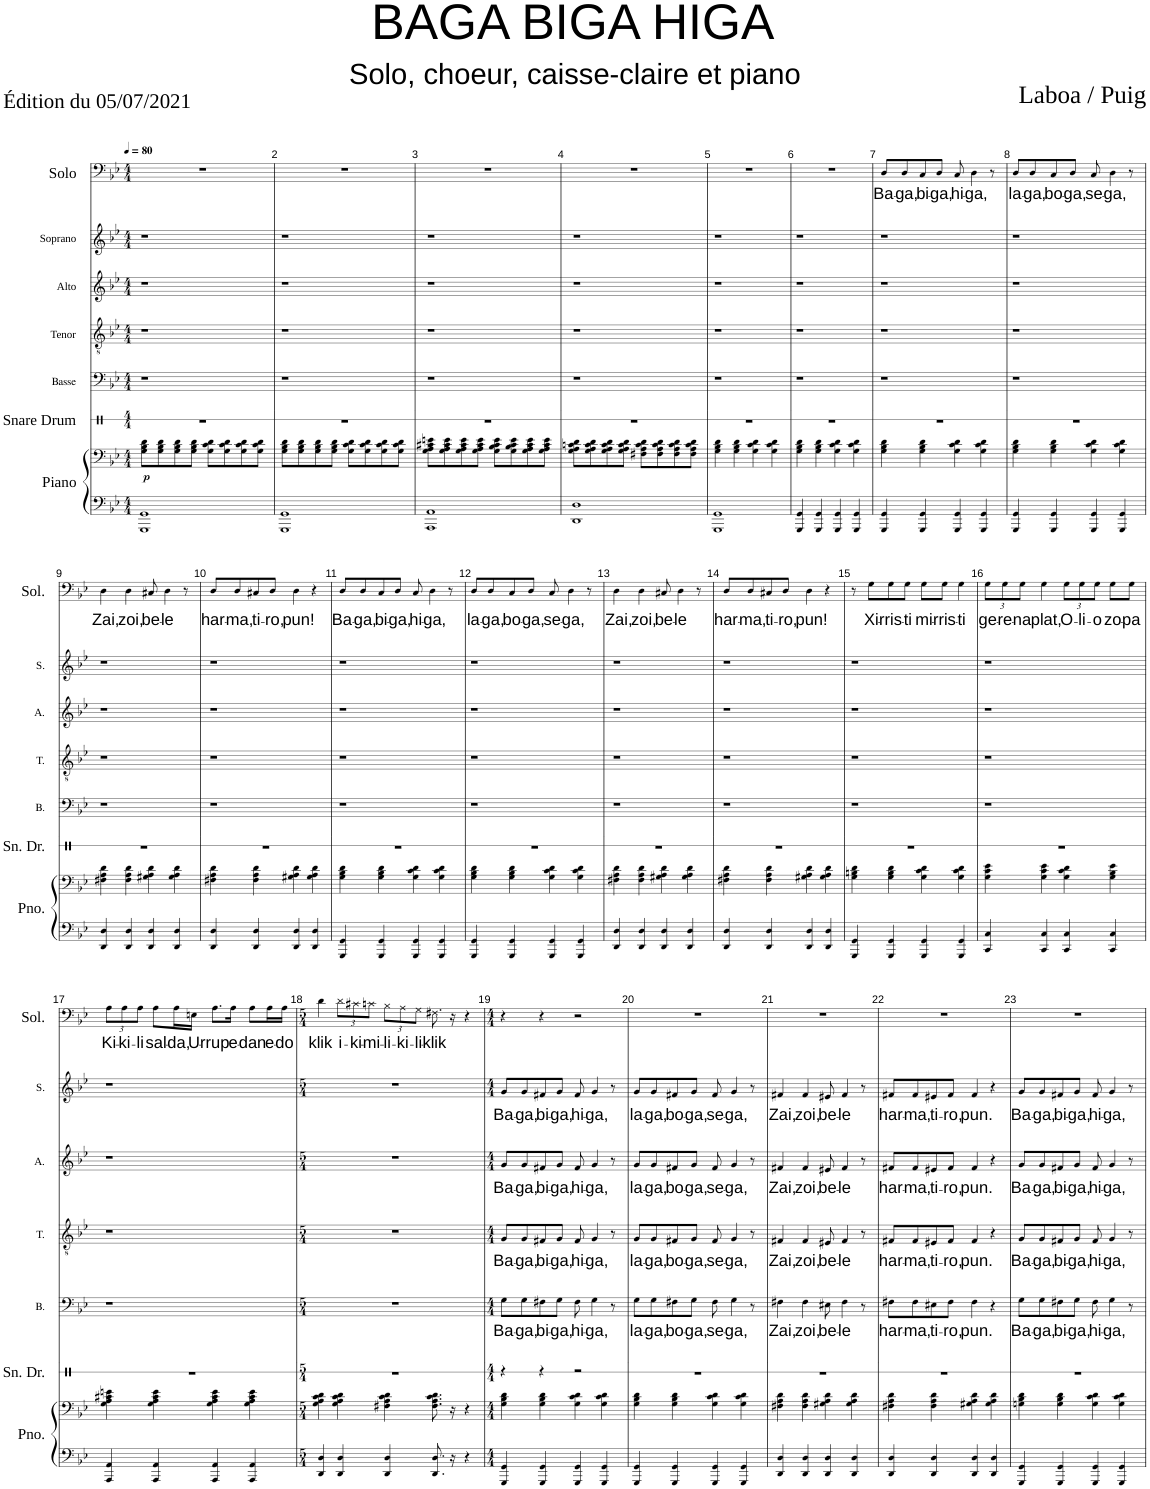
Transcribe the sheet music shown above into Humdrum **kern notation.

**kern	**kern	**dynam	**kern	**kern	**text	**kern	**text	**kern	**text	**kern	**text	**kern	**text
*part7	*part7	*part7	*part6	*part5	*part5	*part4	*part4	*part3	*part3	*part2	*part2	*part1	*part1
*staff8	*staff7	*staff7/8	*staff6	*staff5	*staff5	*staff4	*staff4	*staff3	*staff3	*staff2	*staff2	*staff1	*staff1
*I"Piano	*	*	*I"Snare Drum	*I"Basse	*	*I"Tenor	*	*I"Alto	*	*I"Soprano	*	*I"Solo	*
*I'Pno.	*	*	*I'Sn. Dr.	*I'B.	*	*I'T.	*	*I'A.	*	*I'S.	*	*I'Sol.	*
*	*	*	*stria1	*	*	*	*	*	*	*	*	*	*
*clefF4	*clefF4	*	*clefX	*clefF4	*	*clefGv2	*	*clefG2	*	*clefG2	*	*clefF4	*
*k[b-e-]	*k[b-e-]	*	*k[b-e-]	*k[b-e-]	*	*k[b-e-]	*	*k[b-e-]	*	*k[b-e-]	*	*k[b-e-]	*
*M4/4	*M4/4	*	*M4/4	*M4/4	*	*M4/4	*	*M4/4	*	*M4/4	*	*M4/4	*
*MM80	*MM80	*	*MM80	*MM80	*	*MM80	*	*MM80	*	*MM80	*	*MM80	*
=1	=1	=1	=1	=1	=1	=1	=1	=1	=1	=1	=1	=1	=1
!	!	!LO:DY:a=2	!	!	!	!	!	!	!	!	!	!	!
1GGG 1GG	8G\ 8B-\ 8d\L	p	1r	1r	.	1r	.	1r	.	1r	.	1r	.
.	8G\ 8B-\ 8d\	.	.	.	.	.	.	.	.	.	.	.	.
.	8G\ 8B-\ 8d\	.	.	.	.	.	.	.	.	.	.	.	.
.	8G\ 8B-\ 8d\J	.	.	.	.	.	.	.	.	.	.	.	.
.	8G\ 8c\ 8d\L	.	.	.	.	.	.	.	.	.	.	.	.
.	8G\ 8c\ 8d\	.	.	.	.	.	.	.	.	.	.	.	.
.	8G\ 8c\ 8d\	.	.	.	.	.	.	.	.	.	.	.	.
.	8G\ 8c\ 8d\J	.	.	.	.	.	.	.	.	.	.	.	.
=2	=2	=2	=2	=2	=2	=2	=2	=2	=2	=2	=2	=2	=2
1GGG 1GG	8G\ 8B-\ 8d\L	.	1r	1r	.	1r	.	1r	.	1r	.	1r	.
.	8G\ 8B-\ 8d\	.	.	.	.	.	.	.	.	.	.	.	.
.	8G\ 8B-\ 8d\	.	.	.	.	.	.	.	.	.	.	.	.
.	8G\ 8B-\ 8d\J	.	.	.	.	.	.	.	.	.	.	.	.
.	8G\ 8c\ 8d\L	.	.	.	.	.	.	.	.	.	.	.	.
.	8G\ 8c\ 8d\	.	.	.	.	.	.	.	.	.	.	.	.
.	8G\ 8c\ 8d\	.	.	.	.	.	.	.	.	.	.	.	.
.	8G\ 8c\ 8d\J	.	.	.	.	.	.	.	.	.	.	.	.
=3	=3	=3	=3	=3	=3	=3	=3	=3	=3	=3	=3	=3	=3
1AAA 1AA	8G\ 8A\ 8c#X\ 8en\L	.	1r	1r	.	1r	.	1r	.	1r	.	1r	.
.	8G\ 8A\ 8c#\ 8e\	.	.	.	.	.	.	.	.	.	.	.	.
.	8G\ 8A\ 8c#\ 8e\	.	.	.	.	.	.	.	.	.	.	.	.
.	8G\ 8A\ 8c#\ 8e\J	.	.	.	.	.	.	.	.	.	.	.	.
.	8G\ 8B-\ 8c#\ 8e\L	.	.	.	.	.	.	.	.	.	.	.	.
.	8G\ 8B-\ 8c#\ 8e\	.	.	.	.	.	.	.	.	.	.	.	.
.	8G\ 8A\ 8c#\ 8e\	.	.	.	.	.	.	.	.	.	.	.	.
.	8G\ 8A\ 8c#\ 8e\J	.	.	.	.	.	.	.	.	.	.	.	.
=4	=4	=4	=4	=4	=4	=4	=4	=4	=4	=4	=4	=4	=4
1DD 1D	8G\ 8A\ 8cn\ 8d\L	.	1r	1r	.	1r	.	1r	.	1r	.	1r	.
.	8G\ 8A\ 8c\ 8d\	.	.	.	.	.	.	.	.	.	.	.	.
.	8G\ 8A\ 8c\ 8d\	.	.	.	.	.	.	.	.	.	.	.	.
.	8G\ 8A\ 8c\ 8d\J	.	.	.	.	.	.	.	.	.	.	.	.
.	8F#X\ 8A\ 8c\ 8d\L	.	.	.	.	.	.	.	.	.	.	.	.
.	8F#\ 8A\ 8c\ 8d\	.	.	.	.	.	.	.	.	.	.	.	.
.	8F#\ 8A\ 8c\ 8d\	.	.	.	.	.	.	.	.	.	.	.	.
.	8F#\ 8A\ 8c\ 8d\J	.	.	.	.	.	.	.	.	.	.	.	.
=5	=5	=5	=5	=5	=5	=5	=5	=5	=5	=5	=5	=5	=5
1GGG 1GG	4G\ 4B-\ 4d\	.	1r	1r	.	1r	.	1r	.	1r	.	1r	.
.	4G\ 4B-\ 4d\	.	.	.	.	.	.	.	.	.	.	.	.
.	4G\ 4c\ 4d\	.	.	.	.	.	.	.	.	.	.	.	.
.	4G\ 4c\ 4d\	.	.	.	.	.	.	.	.	.	.	.	.
=6	=6	=6	=6	=6	=6	=6	=6	=6	=6	=6	=6	=6	=6
4GGG/ 4GG/	4G\ 4B-\ 4d\	.	1r	1r	.	1r	.	1r	.	1r	.	1r	.
4GGG/ 4GG/	4G\ 4B-\ 4d\	.	.	.	.	.	.	.	.	.	.	.	.
4GGG/ 4GG/	4G\ 4c\ 4d\	.	.	.	.	.	.	.	.	.	.	.	.
4GGG/ 4GG/	4G\ 4c\ 4d\	.	.	.	.	.	.	.	.	.	.	.	.
=7	=7	=7	=7	=7	=7	=7	=7	=7	=7	=7	=7	=7	=7
!	!	!	!	!	!	!	!	!	!	!	!	!	!LO:LY:b
4GGG/ 4GG/	4G\ 4B-\ 4d\	.	1r	1r	.	1r	.	1r	.	1r	.	8D/L	Ba-
!	!	!	!	!	!	!	!	!	!	!	!	!	!LO:LY:b
.	.	.	.	.	.	.	.	.	.	.	.	8D/	-ga,
!	!	!	!	!	!	!	!	!	!	!	!	!	!LO:LY:b
4GGG/ 4GG/	4G\ 4B-\ 4d\	.	.	.	.	.	.	.	.	.	.	8C/	bi-
!	!	!	!	!	!	!	!	!	!	!	!	!	!LO:LY:b
.	.	.	.	.	.	.	.	.	.	.	.	8D/J	-ga,
!	!	!	!	!	!	!	!	!	!	!	!	!	!LO:LY:b
4GGG/ 4GG/	4G\ 4c\ 4d\	.	.	.	.	.	.	.	.	.	.	8C/	hi-
!	!	!	!	!	!	!	!	!	!	!	!	!	!LO:LY:b
.	.	.	.	.	.	.	.	.	.	.	.	4D\	-ga,
4GGG/ 4GG/	4G\ 4c\ 4d\	.	.	.	.	.	.	.	.	.	.	.	.
.	.	.	.	.	.	.	.	.	.	.	.	8r	.
=8	=8	=8	=8	=8	=8	=8	=8	=8	=8	=8	=8	=8	=8
!	!	!	!	!	!	!	!	!	!	!	!	!	!LO:LY:b
4GGG/ 4GG/	4G\ 4B-\ 4d\	.	1r	1r	.	1r	.	1r	.	1r	.	8D/L	la-
!	!	!	!	!	!	!	!	!	!	!	!	!	!LO:LY:b
.	.	.	.	.	.	.	.	.	.	.	.	8D/	-ga,
!	!	!	!	!	!	!	!	!	!	!	!	!	!LO:LY:b
4GGG/ 4GG/	4G\ 4B-\ 4d\	.	.	.	.	.	.	.	.	.	.	8C/	bo-
!	!	!	!	!	!	!	!	!	!	!	!	!	!LO:LY:b
.	.	.	.	.	.	.	.	.	.	.	.	8D/J	-ga,
!	!	!	!	!	!	!	!	!	!	!	!	!	!LO:LY:b
4GGG/ 4GG/	4G\ 4c\ 4d\	.	.	.	.	.	.	.	.	.	.	8C/	se-
!	!	!	!	!	!	!	!	!	!	!	!	!	!LO:LY:b
.	.	.	.	.	.	.	.	.	.	.	.	4D\	-ga,
4GGG/ 4GG/	4G\ 4c\ 4d\	.	.	.	.	.	.	.	.	.	.	.	.
.	.	.	.	.	.	.	.	.	.	.	.	8r	.
!!LO:LB:g=z
=9	=9	=9	=9	=9	=9	=9	=9	=9	=9	=9	=9	=9	=9
!	!	!	!	!	!	!	!	!	!	!	!	!	!LO:LY:b
4DD/ 4D/	4F#X\ 4A\ 4d\	.	1r	1r	.	1r	.	1r	.	1r	.	4D\	Zai,
!	!	!	!	!	!	!	!	!	!	!	!	!	!LO:LY:b
4DD/ 4D/	4F#\ 4A\ 4d\	.	.	.	.	.	.	.	.	.	.	4D\	zoi,
!	!	!	!	!	!	!	!	!	!	!	!	!	!LO:LY:b
4DD/ 4D/	4G#X\ 4A\ 4d\	.	.	.	.	.	.	.	.	.	.	8C#X/	be-
!	!	!	!	!	!	!	!	!	!	!	!	!	!LO:LY:b
.	.	.	.	.	.	.	.	.	.	.	.	4D\	-le
4DD/ 4D/	4G#\ 4A\ 4d\	.	.	.	.	.	.	.	.	.	.	.	.
.	.	.	.	.	.	.	.	.	.	.	.	8r	.
=10	=10	=10	=10	=10	=10	=10	=10	=10	=10	=10	=10	=10	=10
!	!	!	!	!	!	!	!	!	!	!	!	!	!LO:LY:b
4DD/ 4D/	4F#X\ 4A\ 4d\	.	1r	1r	.	1r	.	1r	.	1r	.	8D/L	har-
!	!	!	!	!	!	!	!	!	!	!	!	!	!LO:LY:b
.	.	.	.	.	.	.	.	.	.	.	.	8D/	-ma,
!	!	!	!	!	!	!	!	!	!	!	!	!	!LO:LY:b
4DD/ 4D/	4F#\ 4A\ 4d\	.	.	.	.	.	.	.	.	.	.	8C#X/	ti-
!	!	!	!	!	!	!	!	!	!	!	!	!	!LO:LY:b
.	.	.	.	.	.	.	.	.	.	.	.	8D/J	-ro,
!	!	!	!	!	!	!	!	!	!	!	!	!	!LO:LY:b
4DD/ 4D/	4G#X\ 4A\ 4d\	.	.	.	.	.	.	.	.	.	.	4D\	pun!
4DD/ 4D/	4G#\ 4A\ 4d\	.	.	.	.	.	.	.	.	.	.	4r	.
=11	=11	=11	=11	=11	=11	=11	=11	=11	=11	=11	=11	=11	=11
!	!	!	!	!	!	!	!	!	!	!	!	!	!LO:LY:b
4GGG/ 4GG/	4G\ 4B-\ 4d\	.	1r	1r	.	1r	.	1r	.	1r	.	8D/L	Ba-
!	!	!	!	!	!	!	!	!	!	!	!	!	!LO:LY:b
.	.	.	.	.	.	.	.	.	.	.	.	8D/	-ga,
!	!	!	!	!	!	!	!	!	!	!	!	!	!LO:LY:b
4GGG/ 4GG/	4G\ 4B-\ 4d\	.	.	.	.	.	.	.	.	.	.	8C/	bi-
!	!	!	!	!	!	!	!	!	!	!	!	!	!LO:LY:b
.	.	.	.	.	.	.	.	.	.	.	.	8D/J	-ga,
!	!	!	!	!	!	!	!	!	!	!	!	!	!LO:LY:b
4GGG/ 4GG/	4G\ 4c\ 4d\	.	.	.	.	.	.	.	.	.	.	8C/	hi-
!	!	!	!	!	!	!	!	!	!	!	!	!	!LO:LY:b
.	.	.	.	.	.	.	.	.	.	.	.	4D\	-ga,
4GGG/ 4GG/	4G\ 4c\ 4d\	.	.	.	.	.	.	.	.	.	.	.	.
.	.	.	.	.	.	.	.	.	.	.	.	8r	.
=12	=12	=12	=12	=12	=12	=12	=12	=12	=12	=12	=12	=12	=12
!	!	!	!	!	!	!	!	!	!	!	!	!	!LO:LY:b
4GGG/ 4GG/	4G\ 4B-\ 4d\	.	1r	1r	.	1r	.	1r	.	1r	.	8D/L	la-
!	!	!	!	!	!	!	!	!	!	!	!	!	!LO:LY:b
.	.	.	.	.	.	.	.	.	.	.	.	8D/	-ga,
!	!	!	!	!	!	!	!	!	!	!	!	!	!LO:LY:b
4GGG/ 4GG/	4G\ 4B-\ 4d\	.	.	.	.	.	.	.	.	.	.	8C/	bo-
!	!	!	!	!	!	!	!	!	!	!	!	!	!LO:LY:b
.	.	.	.	.	.	.	.	.	.	.	.	8D/J	-ga,
!	!	!	!	!	!	!	!	!	!	!	!	!	!LO:LY:b
4GGG/ 4GG/	4G\ 4c\ 4d\	.	.	.	.	.	.	.	.	.	.	8C/	se-
!	!	!	!	!	!	!	!	!	!	!	!	!	!LO:LY:b
.	.	.	.	.	.	.	.	.	.	.	.	4D\	-ga,
4GGG/ 4GG/	4G\ 4c\ 4d\	.	.	.	.	.	.	.	.	.	.	.	.
.	.	.	.	.	.	.	.	.	.	.	.	8r	.
=13	=13	=13	=13	=13	=13	=13	=13	=13	=13	=13	=13	=13	=13
!	!	!	!	!	!	!	!	!	!	!	!	!	!LO:LY:b
4DD/ 4D/	4F#X\ 4A\ 4d\	.	1r	1r	.	1r	.	1r	.	1r	.	4D\	Zai,
!	!	!	!	!	!	!	!	!	!	!	!	!	!LO:LY:b
4DD/ 4D/	4F#\ 4A\ 4d\	.	.	.	.	.	.	.	.	.	.	4D\	zoi,
!	!	!	!	!	!	!	!	!	!	!	!	!	!LO:LY:b
4DD/ 4D/	4G#X\ 4A\ 4d\	.	.	.	.	.	.	.	.	.	.	8C#X/	be-
!	!	!	!	!	!	!	!	!	!	!	!	!	!LO:LY:b
.	.	.	.	.	.	.	.	.	.	.	.	4D\	-le
4DD/ 4D/	4G#\ 4A\ 4d\	.	.	.	.	.	.	.	.	.	.	.	.
.	.	.	.	.	.	.	.	.	.	.	.	8r	.
=14	=14	=14	=14	=14	=14	=14	=14	=14	=14	=14	=14	=14	=14
!	!	!	!	!	!	!	!	!	!	!	!	!	!LO:LY:b
4DD/ 4D/	4F#X\ 4A\ 4d\	.	1r	1r	.	1r	.	1r	.	1r	.	8D/L	har-
!	!	!	!	!	!	!	!	!	!	!	!	!	!LO:LY:b
.	.	.	.	.	.	.	.	.	.	.	.	8D/	-ma,
!	!	!	!	!	!	!	!	!	!	!	!	!	!LO:LY:b
4DD/ 4D/	4F#\ 4A\ 4d\	.	.	.	.	.	.	.	.	.	.	8C#X/	ti-
!	!	!	!	!	!	!	!	!	!	!	!	!	!LO:LY:b
.	.	.	.	.	.	.	.	.	.	.	.	8D/J	-ro,
!	!	!	!	!	!	!	!	!	!	!	!	!	!LO:LY:b
4DD/ 4D/	4G#X\ 4A\ 4d\	.	.	.	.	.	.	.	.	.	.	4D\	pun!
4DD/ 4D/	4G#\ 4A\ 4d\	.	.	.	.	.	.	.	.	.	.	4r	.
=15	=15	=15	=15	=15	=15	=15	=15	=15	=15	=15	=15	=15	=15
4GGG/ 4GG/	4G\ 4Bn\ 4d\	.	1r	1r	.	1r	.	1r	.	1r	.	8r	.
!	!	!	!	!	!	!	!	!	!	!	!	!	!LO:LY:b
.	.	.	.	.	.	.	.	.	.	.	.	8G\L	Xi-
!	!	!	!	!	!	!	!	!	!	!	!	!	!LO:LY:b
4GGG/ 4GG/	4G\ 4B\ 4d\	.	.	.	.	.	.	.	.	.	.	8G\	-rris-
!	!	!	!	!	!	!	!	!	!	!	!	!	!LO:LY:b
.	.	.	.	.	.	.	.	.	.	.	.	8G\J	-ti
!	!	!	!	!	!	!	!	!	!	!	!	!	!LO:LY:b
4GGG/ 4GG/	4G\ 4c\ 4d\	.	.	.	.	.	.	.	.	.	.	8G\L	mi-
!	!	!	!	!	!	!	!	!	!	!	!	!	!LO:LY:b
.	.	.	.	.	.	.	.	.	.	.	.	8G\J	-rris-
!	!	!	!	!	!	!	!	!	!	!	!	!	!LO:LY:b
4GGG/ 4GG/	4G\ 4c\ 4d\	.	.	.	.	.	.	.	.	.	.	4G\	-ti
=16	=16	=16	=16	=16	=16	=16	=16	=16	=16	=16	=16	=16	=16
*	*	*	*	*	*	*	*	*	*	*	*	*Xbrackettup	*
!	!	!	!	!	!	!	!	!	!	!	!	!	!LO:LY:b
4CC/ 4C/	4G\ 4c\ 4e-\	.	1r	1r	.	1r	.	1r	.	1r	.	12G\L	ge-
!	!	!	!	!	!	!	!	!	!	!	!	!	!LO:LY:b
.	.	.	.	.	.	.	.	.	.	.	.	12G\	-re-
!	!	!	!	!	!	!	!	!	!	!	!	!	!LO:LY:b
.	.	.	.	.	.	.	.	.	.	.	.	12G\J	-na
!	!	!	!	!	!	!	!	!	!	!	!	!	!LO:LY:b
4CC/ 4C/	4G\ 4c\ 4e-\	.	.	.	.	.	.	.	.	.	.	4G\	plat,
!	!	!	!	!	!	!	!	!	!	!	!	!	!LO:LY:b
4CC/ 4C/	4G\ 4c\ 4d\	.	.	.	.	.	.	.	.	.	.	12G\L	O-
!	!	!	!	!	!	!	!	!	!	!	!	!	!LO:LY:b
.	.	.	.	.	.	.	.	.	.	.	.	12G\	-li-
!	!	!	!	!	!	!	!	!	!	!	!	!	!LO:LY:b
.	.	.	.	.	.	.	.	.	.	.	.	12G\J	-o
!	!	!	!	!	!	!	!	!	!	!	!	!	!LO:LY:b
4CC/ 4C/	4G\ 4B-\ 4e-\	.	.	.	.	.	.	.	.	.	.	8G\L	zo-
!	!	!	!	!	!	!	!	!	!	!	!	!	!LO:LY:b
.	.	.	.	.	.	.	.	.	.	.	.	8G\J	-pa
!!LO:LB:g=z
=17	=17	=17	=17	=17	=17	=17	=17	=17	=17	=17	=17	=17	=17
!	!	!	!	!	!	!	!	!	!	!	!	!	!LO:LY:b
4AAA/ 4AA/	4G\ 4A\ 4c#X\ 4en\	.	1r	1r	.	1r	.	1r	.	1r	.	12A\L	Ki-
!	!	!	!	!	!	!	!	!	!	!	!	!	!LO:LY:b
.	.	.	.	.	.	.	.	.	.	.	.	12A\	-ki-
!	!	!	!	!	!	!	!	!	!	!	!	!	!LO:LY:b
.	.	.	.	.	.	.	.	.	.	.	.	12A\J	-li
!	!	!	!	!	!	!	!	!	!	!	!	!	!LO:LY:b
4AAA/ 4AA/	4G\ 4A\ 4c#\ 4e\	.	.	.	.	.	.	.	.	.	.	8A\L	sal-
!	!	!	!	!	!	!	!	!	!	!	!	!	!LO:LY:b
.	.	.	.	.	.	.	.	.	.	.	.	16A\L	-da,
!	!	!	!	!	!	!	!	!	!	!	!	!	!LO:LY:b
.	.	.	.	.	.	.	.	.	.	.	.	16En\JJ	U-
!	!	!	!	!	!	!	!	!	!	!	!	!	!LO:LY:b
4AAA/ 4AA/	4G\ 4A\ 4c#\ 4e\	.	.	.	.	.	.	.	.	.	.	8.A\L	-rrup
!	!	!	!	!	!	!	!	!	!	!	!	!	!LO:LY:b
.	.	.	.	.	.	.	.	.	.	.	.	16A\Jk	e-
!	!	!	!	!	!	!	!	!	!	!	!	!	!LO:LY:b
4AAA/ 4AA/	4G\ 4A\ 4c#\ 4e\	.	.	.	.	.	.	.	.	.	.	8A\L	-dan
!	!	!	!	!	!	!	!	!	!	!	!	!	!LO:LY:b
.	.	.	.	.	.	.	.	.	.	.	.	16A\L	e-
!	!	!	!	!	!	!	!	!	!	!	!	!	!LO:LY:b
.	.	.	.	.	.	.	.	.	.	.	.	16A\JJ	-do
=18	=18	=18	=18	=18	=18	=18	=18	=18	=18	=18	=18	=18	=18
*M5/4	*M5/4	*	*M5/4	*M5/4	*	*M5/4	*	*M5/4	*	*M5/4	*	*M5/4	*
!	!	!	!	!	!	!	!	!	!	!	!	!	!LO:LY:b
4DD/ 4D/	4G\ 4A\ 4c\ 4d\	.	4%5r	4%5r	.	4%5r	.	4%5r	.	4%5r	.	4d\	klik
!	!	!	!	!	!	!	!	!	!	!	!	!	!LO:LY:b
4DD/ 4D/	4G\ 4A\ 4c\ 4d\	.	.	.	.	.	.	.	.	.	.	12d\L	i-
!	!	!	!	!	!	!	!	!	!	!	!	!	!LO:LY:b
.	.	.	.	.	.	.	.	.	.	.	.	12c#X\	-ki-
!	!	!	!	!	!	!	!	!	!	!	!	!	!LO:LY:b
.	.	.	.	.	.	.	.	.	.	.	.	12cn\J	-mi-
!	!	!	!	!	!	!	!	!	!	!	!	!	!LO:LY:b
4DD/ 4D/	4F#X\ 4A\ 4c\ 4d\	.	.	.	.	.	.	.	.	.	.	12B-\L	-li-
!	!	!	!	!	!	!	!	!	!	!	!	!	!LO:LY:b
.	.	.	.	.	.	.	.	.	.	.	.	12A\	-ki-
!	!	!	!	!	!	!	!	!	!	!	!	!	!LO:LY:b
.	.	.	.	.	.	.	.	.	.	.	.	12G\J	-li-
!	!	!	!	!	!	!	!	!	!	!	!	!	!LO:LY:b
8.DD/ 8.D/	8.F#\ 8.A\ 8.c\ 8.d\	.	.	.	.	.	.	.	.	.	.	8.F#X\	-klik
16r	16r	.	.	.	.	.	.	.	.	.	.	16r	.
4r	4r	.	.	.	.	.	.	.	.	.	.	4r	.
=19	=19	=19	=19	=19	=19	=19	=19	=19	=19	=19	=19	=19	=19
*M4/4	*M4/4	*	*M4/4	*M4/4	*	*M4/4	*	*M4/4	*	*M4/4	*	*M4/4	*
!	!	!	!	!	!LO:LY:b	!	!LO:LY:b	!	!LO:LY:b	!	!LO:LY:b	!	!
4GGG/ 4GG/	4G\ 4B-\ 4d\	.	4r	8G\L	Ba-	8G/L	Ba-	8g/L	Ba-	8g/L	Ba-	4r	.
!	!	!	!	!	!LO:LY:b	!	!LO:LY:b	!	!LO:LY:b	!	!LO:LY:b	!	!
.	.	.	.	8G\	-ga,	8G/	-ga,	8g/	-ga,	8g/	-ga,	.	.
!	!	!	!	!	!LO:LY:b	!	!LO:LY:b	!	!LO:LY:b	!	!LO:LY:b	!	!
4GGG/ 4GG/	4G\ 4B-\ 4d\	.	4r	8F#X\	bi-	8F#X/	bi-	8f#X/	bi-	8f#X/	bi-	4r	.
!	!	!	!	!	!LO:LY:b	!	!LO:LY:b	!	!LO:LY:b	!	!LO:LY:b	!	!
.	.	.	.	8G\J	-ga,	8G/J	-ga,	8g/J	-ga,	8g/J	-ga,	.	.
!	!	!	!	!	!LO:LY:b	!	!LO:LY:b	!	!LO:LY:b	!	!LO:LY:b	!	!
4GGG/ 4GG/	4G\ 4c\ 4d\	.	2r	8F#\	hi-	8F#/	hi-	8f#/	hi-	8f#/	hi-	2r	.
!	!	!	!	!	!LO:LY:b	!	!LO:LY:b	!	!LO:LY:b	!	!LO:LY:b	!	!
.	.	.	.	4G\	-ga,	4G/	-ga,	4g/	-ga,	4g/	-ga,	.	.
4GGG/ 4GG/	4G\ 4c\ 4d\	.	.	.	.	.	.	.	.	.	.	.	.
.	.	.	.	8r	.	8r	.	8r	.	8r	.	.	.
=20	=20	=20	=20	=20	=20	=20	=20	=20	=20	=20	=20	=20	=20
!	!	!	!	!	!LO:LY:b	!	!LO:LY:b	!	!LO:LY:b	!	!LO:LY:b	!	!
4GGG/ 4GG/	4G\ 4B-\ 4d\	.	1r	8G\L	la-	8G/L	la-	8g/L	la-	8g/L	la-	1r	.
!	!	!	!	!	!LO:LY:b	!	!LO:LY:b	!	!LO:LY:b	!	!LO:LY:b	!	!
.	.	.	.	8G\	-ga,	8G/	-ga,	8g/	-ga,	8g/	-ga,	.	.
!	!	!	!	!	!LO:LY:b	!	!LO:LY:b	!	!LO:LY:b	!	!LO:LY:b	!	!
4GGG/ 4GG/	4G\ 4B-\ 4d\	.	.	8F#X\	bo-	8F#X/	bo-	8f#X/	bo-	8f#X/	bo-	.	.
!	!	!	!	!	!LO:LY:b	!	!LO:LY:b	!	!LO:LY:b	!	!LO:LY:b	!	!
.	.	.	.	8G\J	-ga,	8G/J	-ga,	8g/J	-ga,	8g/J	-ga,	.	.
!	!	!	!	!	!LO:LY:b	!	!LO:LY:b	!	!LO:LY:b	!	!LO:LY:b	!	!
4GGG/ 4GG/	4G\ 4c\ 4d\	.	.	8F#\	se-	8F#/	se-	8f#/	se-	8f#/	se-	.	.
!	!	!	!	!	!LO:LY:b	!	!LO:LY:b	!	!LO:LY:b	!	!LO:LY:b	!	!
.	.	.	.	4G\	-ga,	4G/	-ga,	4g/	-ga,	4g/	-ga,	.	.
4GGG/ 4GG/	4G\ 4c\ 4d\	.	.	.	.	.	.	.	.	.	.	.	.
.	.	.	.	8r	.	8r	.	8r	.	8r	.	.	.
=21	=21	=21	=21	=21	=21	=21	=21	=21	=21	=21	=21	=21	=21
!	!	!	!	!	!LO:LY:b	!	!LO:LY:b	!	!LO:LY:b	!	!LO:LY:b	!	!
4DD/ 4D/	4F#X\ 4A\ 4d\	.	1r	4F#X\	Zai,	4F#X/	Zai,	4f#X/	Zai,	4f#X/	Zai,	1r	.
!	!	!	!	!	!LO:LY:b	!	!LO:LY:b	!	!LO:LY:b	!	!LO:LY:b	!	!
4DD/ 4D/	4F#\ 4A\ 4d\	.	.	4F#\	zoi,	4F#/	zoi,	4f#/	zoi,	4f#/	zoi,	.	.
!	!	!	!	!	!LO:LY:b	!	!LO:LY:b	!	!LO:LY:b	!	!LO:LY:b	!	!
4DD/ 4D/	4G#X\ 4A\ 4d\	.	.	8E#X\	be-	8E#X/	be-	8e#X/	be-	8e#X/	be-	.	.
!	!	!	!	!	!LO:LY:b	!	!LO:LY:b	!	!LO:LY:b	!	!LO:LY:b	!	!
.	.	.	.	4F#\	-le	4F#/	-le	4f#/	-le	4f#/	-le	.	.
4DD/ 4D/	4G#\ 4A\ 4d\	.	.	.	.	.	.	.	.	.	.	.	.
.	.	.	.	8r	.	8r	.	8r	.	8r	.	.	.
=22	=22	=22	=22	=22	=22	=22	=22	=22	=22	=22	=22	=22	=22
!	!	!	!	!	!LO:LY:b	!	!LO:LY:b	!	!LO:LY:b	!	!LO:LY:b	!	!
4DD/ 4D/	4F#X\ 4A\ 4d\	.	1r	8F#X\L	har-	8F#X/L	har-	8f#X/L	har-	8f#X/L	har-	1r	.
!	!	!	!	!	!LO:LY:b	!	!LO:LY:b	!	!LO:LY:b	!	!LO:LY:b	!	!
.	.	.	.	8F#\	-ma,	8F#/	-ma,	8f#/	-ma,	8f#/	-ma,	.	.
!	!	!	!	!	!LO:LY:b	!	!LO:LY:b	!	!LO:LY:b	!	!LO:LY:b	!	!
4DD/ 4D/	4F#\ 4A\ 4d\	.	.	8E#X\	ti-	8E#X/	ti-	8e#X/	ti-	8e#X/	ti-	.	.
!	!	!	!	!	!LO:LY:b	!	!LO:LY:b	!	!LO:LY:b	!	!LO:LY:b	!	!
.	.	.	.	8F#\J	-ro,	8F#/J	-ro,	8f#/J	-ro,	8f#/J	-ro,	.	.
!	!	!	!	!	!LO:LY:b	!	!LO:LY:b	!	!LO:LY:b	!	!LO:LY:b	!	!
4DD/ 4D/	4G#X\ 4A\ 4d\	.	.	4F#\	pun.	4F#/	pun.	4f#/	pun.	4f#/	pun.	.	.
4DD/ 4D/	4G#\ 4A\ 4d\	.	.	4r	.	4r	.	4r	.	4r	.	.	.
=23	=23	=23	=23	=23	=23	=23	=23	=23	=23	=23	=23	=23	=23
!	!	!	!	!	!LO:LY:b	!	!LO:LY:b	!	!LO:LY:b	!	!LO:LY:b	!	!
4GGG/ 4GG/	4Gn\ 4B-\ 4d\	.	1r	8G\L	Ba-	8G/L	Ba-	8g/L	Ba-	8g/L	Ba-	1r	.
!	!	!	!	!	!LO:LY:b	!	!LO:LY:b	!	!LO:LY:b	!	!LO:LY:b	!	!
.	.	.	.	8G\	-ga,	8G/	-ga,	8g/	-ga,	8g/	-ga,	.	.
!	!	!	!	!	!LO:LY:b	!	!LO:LY:b	!	!LO:LY:b	!	!LO:LY:b	!	!
4GGG/ 4GG/	4G\ 4B-\ 4d\	.	.	8F#X\	bi-	8F#X/	bi-	8f#X/	bi-	8f#X/	bi-	.	.
!	!	!	!	!	!LO:LY:b	!	!LO:LY:b	!	!LO:LY:b	!	!LO:LY:b	!	!
.	.	.	.	8G\J	-ga,	8G/J	-ga,	8g/J	-ga,	8g/J	-ga,	.	.
!	!	!	!	!	!LO:LY:b	!	!LO:LY:b	!	!LO:LY:b	!	!LO:LY:b	!	!
4GGG/ 4GG/	4G\ 4c\ 4d\	.	.	8F#\	hi-	8F#/	hi-	8f#/	hi-	8f#/	hi-	.	.
!	!	!	!	!	!LO:LY:b	!	!LO:LY:b	!	!LO:LY:b	!	!LO:LY:b	!	!
.	.	.	.	4G\	-ga,	4G/	-ga,	4g/	-ga,	4g/	-ga,	.	.
4GGG/ 4GG/	4G\ 4c\ 4d\	.	.	.	.	.	.	.	.	.	.	.	.
.	.	.	.	8r	.	8r	.	8r	.	8r	.	.	.
=	=	=	=	=	=	=	=	=	=	=	=	=	=
*-	*-	*-	*-	*-	*-	*-	*-	*-	*-	*-	*-	*-	*-
